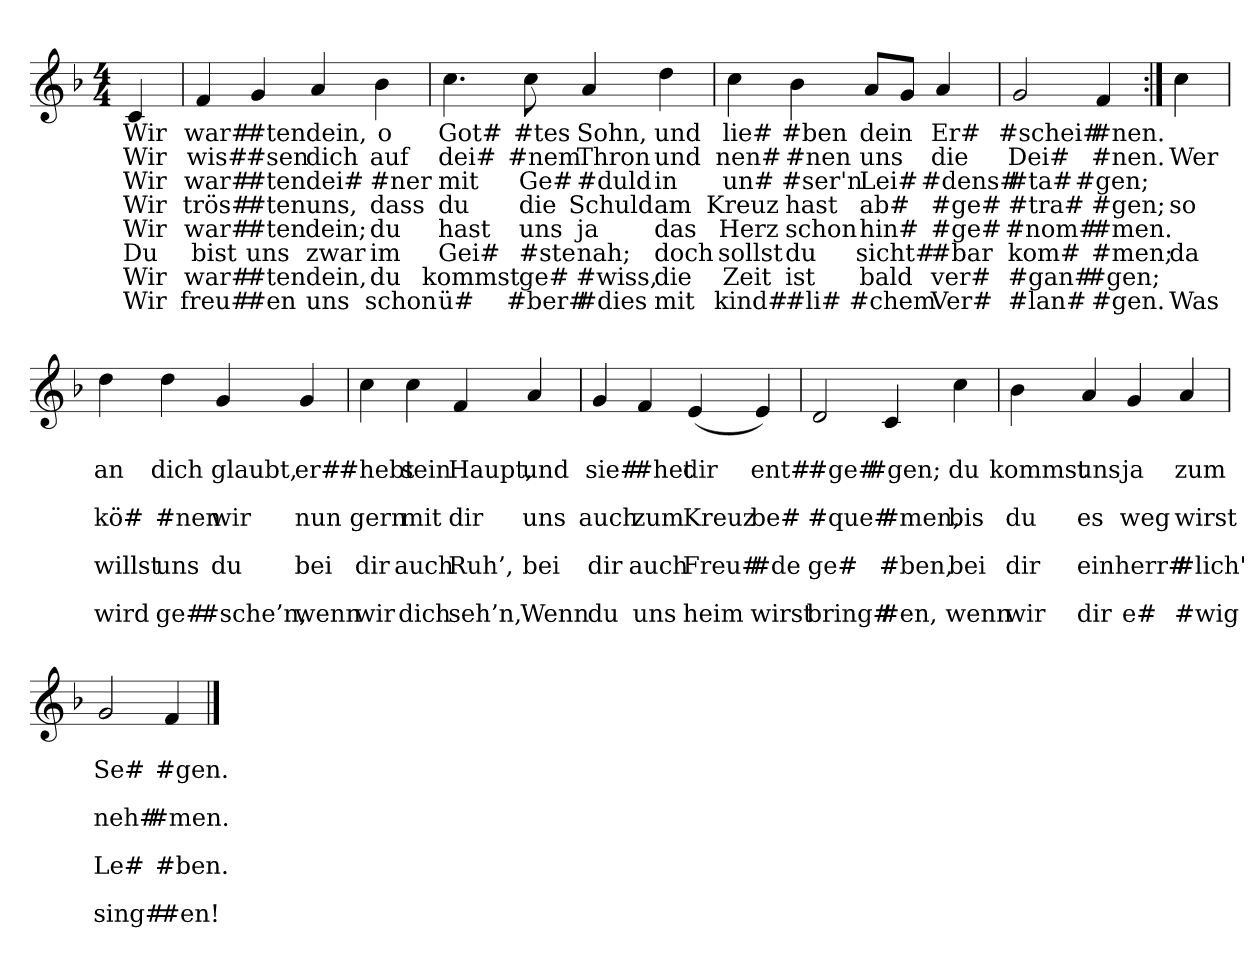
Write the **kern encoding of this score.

**kern	**text	**text	**text	**text	**text	**text	**text	**text
*part1	*part1	*part1	*part1	*part1	*part1	*part1	*part1	*part1
*staff1	*staff1	*staff1	*staff1	*staff1	*staff1	*staff1	*staff1	*staff1
*clefG2	*	*	*	*	*	*	*	*
*k[b-]	*	*	*	*	*	*	*	*
*M4/4	*	*	*	*	*	*	*	*
=	=	=	=	=	=	=	=	=
4c	Wir	Wir	Wir	Wir	Wir	Du	Wir	Wir
=	=	=	=	=	=	=	=	=
4f	war#	wis#	war#	trös#	war#	bist	war#	freu#
4g	#ten	#sen	#ten	#ten	#ten	uns	#ten	#en
4a	dein,	dich	dei#	uns,	dein;	zwar	dein,	uns
4b-	o	auf	#ner	dass	du	im	du	schon
=	=	=	=	=	=	=	=	=
4.cc	Got#	dei#	mit	du	hast	Gei#	kommst	ü#
8cc	#tes	#nem	Ge#	die	uns	#ste	ge#	#ber#
4a	Sohn,	Thron	#duld	Schuld	ja	nah;	#wiss,	#dies
4dd	und	und	in	am	das	doch	die	mit
=	=	=	=	=	=	=	=	=
4cc	lie#	nen#	un#	Kreuz	Herz	sollst	Zeit	kind#
4b-	#ben	#nen	#ser'n	hast	schon	du	ist	#li#
8aL	dein	uns	Lei#	ab#	hin#	sicht#	bald	#chem
8gJ	.	.	.	.	.	.	.	.
4a	Er#	die	#dens#	#ge#	#ge#	#bar	ver#	Ver#
=	=	=	=	=	=	=	=	=
2g	#schei#	Dei#	#ta#	#tra#	#nom#	kom#	#gan#	#lan#
4f	#nen.	#nen.	#gen;	#gen;	#men.	#men;	#gen;	#gen.
=:|!	=:|!	=:|!	=:|!	=:|!	=:|!	=:|!	=:|!	=:|!
4cc	.	Wer	.	so	.	da	.	Was
=	=	=	=	=	=	=	=	=
4dd	.	an	.	kö#	.	willst	.	wird
4dd	.	dich	.	#nen	.	uns	.	ge#
4g	.	glaubt,	.	wir	.	du	.	#sche’n,
4g	.	er#	.	nun	.	bei	.	wenn
=	=	=	=	=	=	=	=	=
4cc	.	#hebt	.	gern	.	dir	.	wir
4cc	.	sein	.	mit	.	auch	.	dich
4f	.	Haupt,	.	dir	.	Ruh’,	.	seh’n,
4a	.	und	.	uns	.	bei	.	Wenn
=	=	=	=	=	=	=	=	=
4g	.	sie#	.	auch	.	dir	.	du
4f	.	#het	.	zum	.	auch	.	uns
(4e	.	dir	.	Kreuz	.	Freu#	.	heim
4e)	.	ent#	.	be#	.	#de	.	wirst
=	=	=	=	=	=	=	=	=
2d	.	#ge#	.	#que#	.	ge#	.	bring#
4c	.	#gen;	.	#men,	.	#ben,	.	#en,
4cc	.	du	.	bis	.	bei	.	wenn
=	=	=	=	=	=	=	=	=
4b-	.	kommst	.	du	.	dir	.	wir
4a	.	uns	.	es	.	ein	.	dir
4g	.	ja	.	weg	.	herr#	.	e#
4a	.	zum	.	wirst	.	#lich'	.	#wig
=	=	=	=	=	=	=	=	=
2g	.	Se#	.	neh#	.	Le#	.	sing#
4f	.	#gen.	.	#men.	.	#ben.	.	#en!
==	==	==	==	==	==	==	==	==
*-	*-	*-	*-	*-	*-	*-	*-	*-
